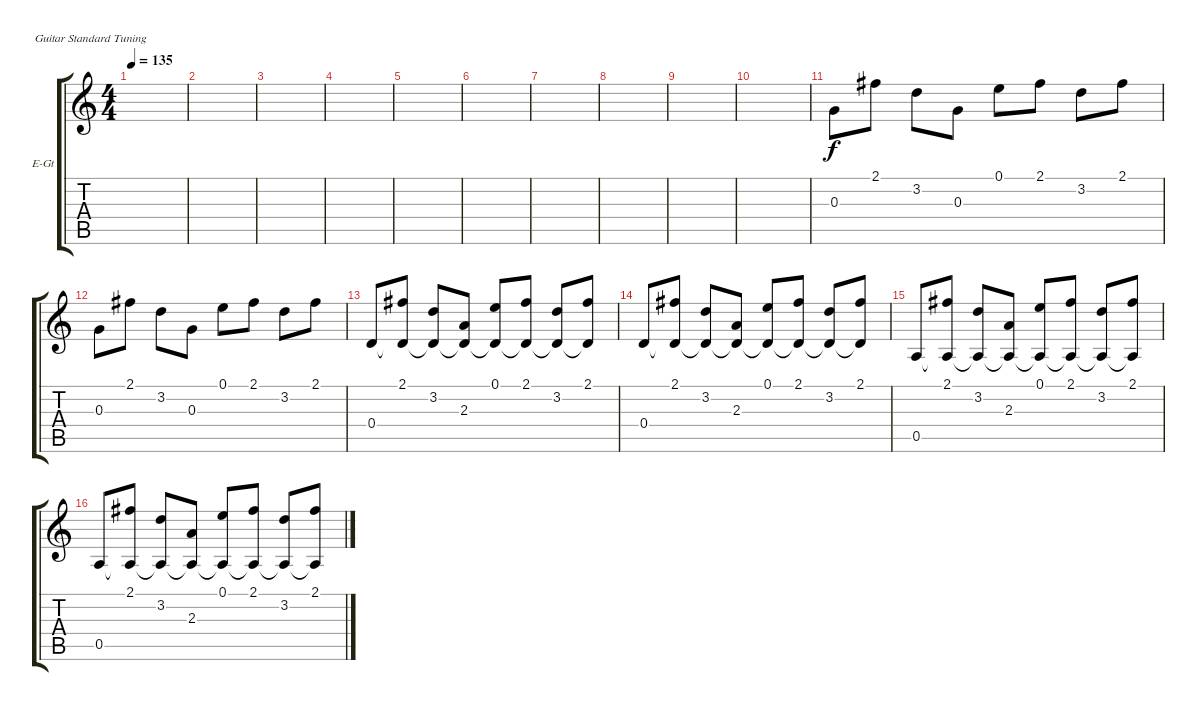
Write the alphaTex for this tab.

\defaultSystemsLayout 4
\bracketExtendMode groupsimilarinstruments
\firstSystemTrackNameOrientation horizontal
\otherSystemsTrackNameOrientation horizontal
\track ("vstavki" "E-Gt") {instrument electricguitarclean}
\staff {score tabs}
\tuning (E4 B3 G3 D3 A2 E2)
\ts (4 4)
\tempo 135
\clef g2
\ks c
|
|
|
|
|
|
|
|
|
|
0.3.8 2.1.8 3.2.8 0.3.8 0.1.8 2.1.8 3.2.8 2.1.8 |
0.3.8 2.1.8 3.2.8 0.3.8 0.1.8 2.1.8 3.2.8 2.1.8 |
0.4.8 (2.1 0.4{t}).8 (3.2 0.4{t}).8 (2.3 0.4{t}).8 (0.1 0.4{t}).8 (2.1 0.4{t}).8 (3.2 0.4{t}).8 (2.1 0.4{t}).8 |
0.4.8 (2.1 0.4{t}).8 (3.2 0.4{t}).8 (2.3 0.4{t}).8 (0.1 0.4{t}).8 (2.1 0.4{t}).8 (3.2 0.4{t}).8 (2.1 0.4{t}).8 |
0.5.8 (2.1 0.5{t}).8 (3.2 0.5{t}).8 (2.3 0.5{t}).8 (0.1 0.5{t}).8 (2.1 0.5{t}).8 (3.2 0.5{t}).8 (2.1 0.5{t}).8 |
0.5.8 (2.1 0.5{t}).8 (3.2 0.5{t}).8 (2.3 0.5{t}).8 (0.1 0.5{t}).8 (2.1 0.5{t}).8 (3.2 0.5{t}).8 (2.1 0.5{t}).8
